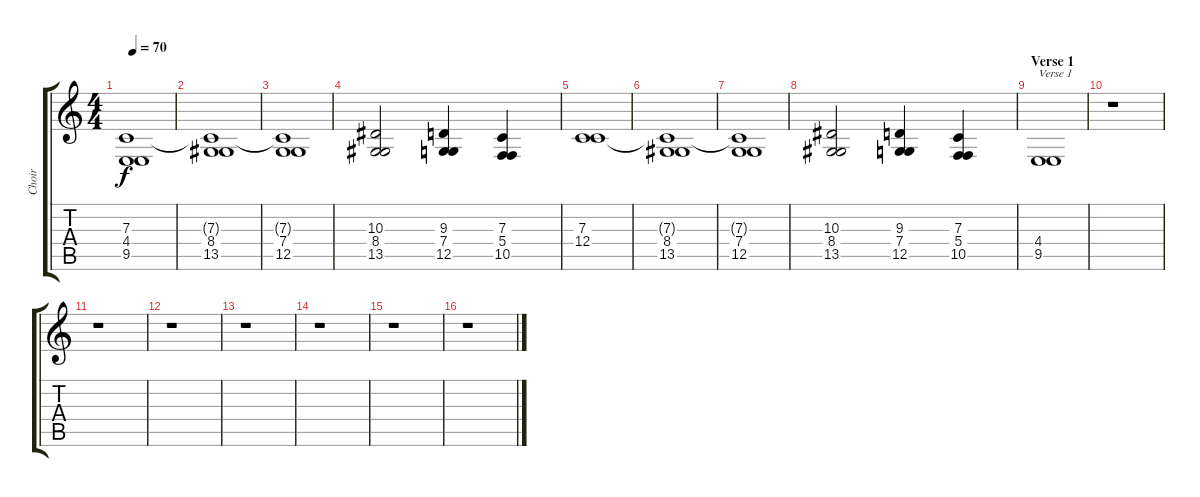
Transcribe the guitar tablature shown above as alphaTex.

\track ("Choir" "Choir") {instrument pad4choir}
\staff {score tabs}
\tuning (D4 A3 F3 C3 G2 D2) {hide}
\ts (4 4)
\tempo 70
\clef g2
\ks c
(7.3 4.4 9.5).1{dy f} |
(7.3{t} 8.4 13.5).1 |
(7.3{t} 7.4 12.5).1 |
(10.3 8.4 13.5).2 (9.3 7.4 12.5).4 (7.3 5.4 10.5).4 |
(7.3 12.4).1 |
(7.3{t} 8.4 13.5).1 |
(7.3{t} 7.4 12.5).1 |
(10.3 8.4 13.5).2 (9.3 7.4 12.5).4 (7.3 5.4 10.5).4 |
\section ("" "Verse 1")
(4.4 9.5).1{txt "Verse 1" volume 0} |
r.1 |
r.1 |
r.1 |
r.1 |
r.1 |
r.1 |
r.1
